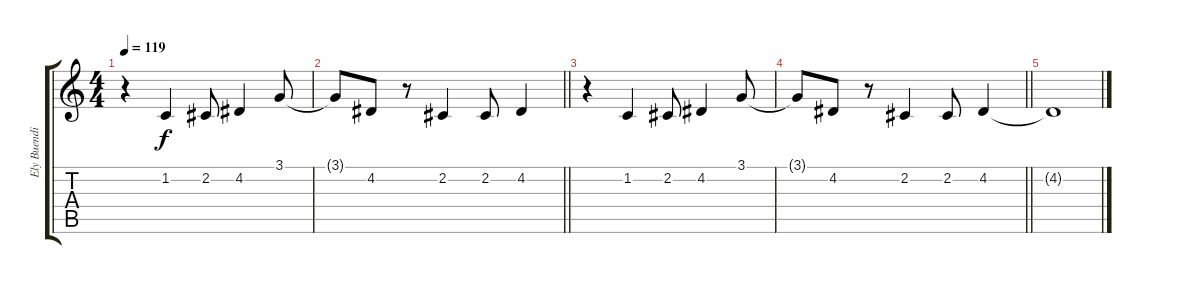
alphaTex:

\track ("Ely Buendia(Vocal)" "Ely Buendi") {instrument sopranosax}
\staff {score tabs}
\tuning (E4 B3 G3 D3 A2 E2) {hide}
\ts (4 4)
\tempo 119
\clef g2
\ks c
r.4{dy f} 1.2.4 2.2.8 4.2.4 3.1.8 |
\barLineRight lightlight
3.1{t}.8 4.2.8 r.8 2.2.4 2.2.8 4.2.4 |
r.4 1.2.4 2.2.8 4.2.4 3.1.8 |
\barLineRight lightlight
3.1{t}.8 4.2.8 r.8 2.2.4 2.2.8 4.2.4{volume 0 instrument sopranosax} |
4.2{t}.1
